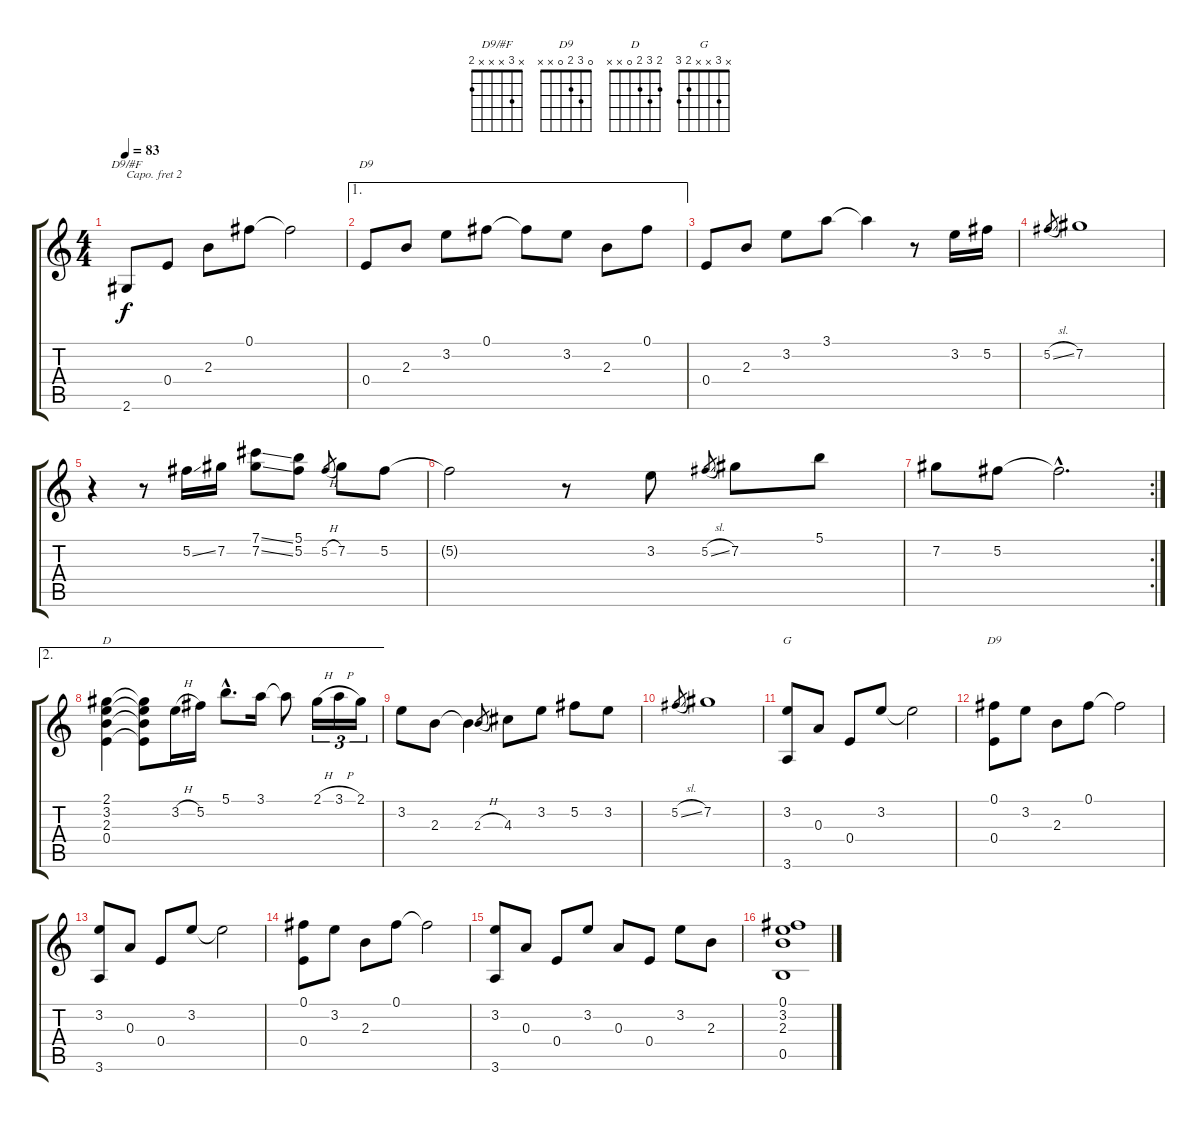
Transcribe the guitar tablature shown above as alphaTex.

\track "" {instrument acousticguitarsteel}
\staff {score tabs}
\capo 2
\tuning (E4 B3 G3 D3 A2 E2) {hide}
\chord ("D9/#F" x 3 x x x 2)
\chord ("D9" x 3 2 0 x x)
\chord ("D" 2 3 2 0 x x)
\chord ("G" x 3 x x 2 3)
\chord ("D9" 0 3 2 0 x x)
\ts (4 4)
\tempo 83
\clef g2
\ks c
2.6.8{ch "D9/#F" dy f} 0.4.8 2.3.8 0.1.8 0.1{t}.2 |
\ae 1
0.4.8{ch "D9"} 2.3.8 3.2.8 0.1.8 0.1{t}.8 3.2.8 2.3.8 0.1.8 |
0.4.8 2.3.8 3.2.8 3.1.8 3.1{t}.4 r.8 3.2.16 5.2.16 |
5.2{sl}.8{gr} 7.2.1 |
r.4 r.8 5.2{ss}.16 7.2.16 (7.1{ss} 7.2{ss}).8 (5.1 5.2).8 5.2{h}.8{gr} 7.2.8 5.2.8 |
5.2{t}.2 r.8 3.2.8 5.2{sl}.8{gr} 7.2.8 5.1.8 |
\rc 2
7.2.8 5.2.8 5.2{hac t}.2{d} |
\ae 2
(2.1 3.2 2.3 0.4).4{ch "D"} (2.1{t} 3.2{t} 2.3{t} 0.4{t}).8 3.2{h}.16 5.2.16 5.1{hac}.8{d} 3.1.16 3.1{t}.8 2.1{h}.16{tu (3 2)} 3.1{h}.16{tu (3 2)} 2.1.16{tu (3 2)} |
3.2.8 2.3.8 2.3{t}.4 2.3{h}.8{gr} 4.3.8 3.2.8 5.2.8 3.2.8 |
5.2{sl}.8{gr} 7.2.1 |
(3.2 3.6).8{ch "G"} 0.3.8 0.4.8 3.2.8 3.2{t}.2 |
(0.1 0.4).8{ch "D9"} 3.2.8 2.3.8 0.1.8 0.1{t}.2 |
(3.2 3.6).8 0.3.8 0.4.8 3.2.8 3.2{t}.2 |
(0.1 0.4).8 3.2.8 2.3.8 0.1.8 0.1{t}.2 |
(3.2 3.6).8 0.3.8 0.4.8 3.2.8 0.3.8 0.4.8 3.2.8 2.3.8 |
(0.1 3.2 2.3 0.5).1
